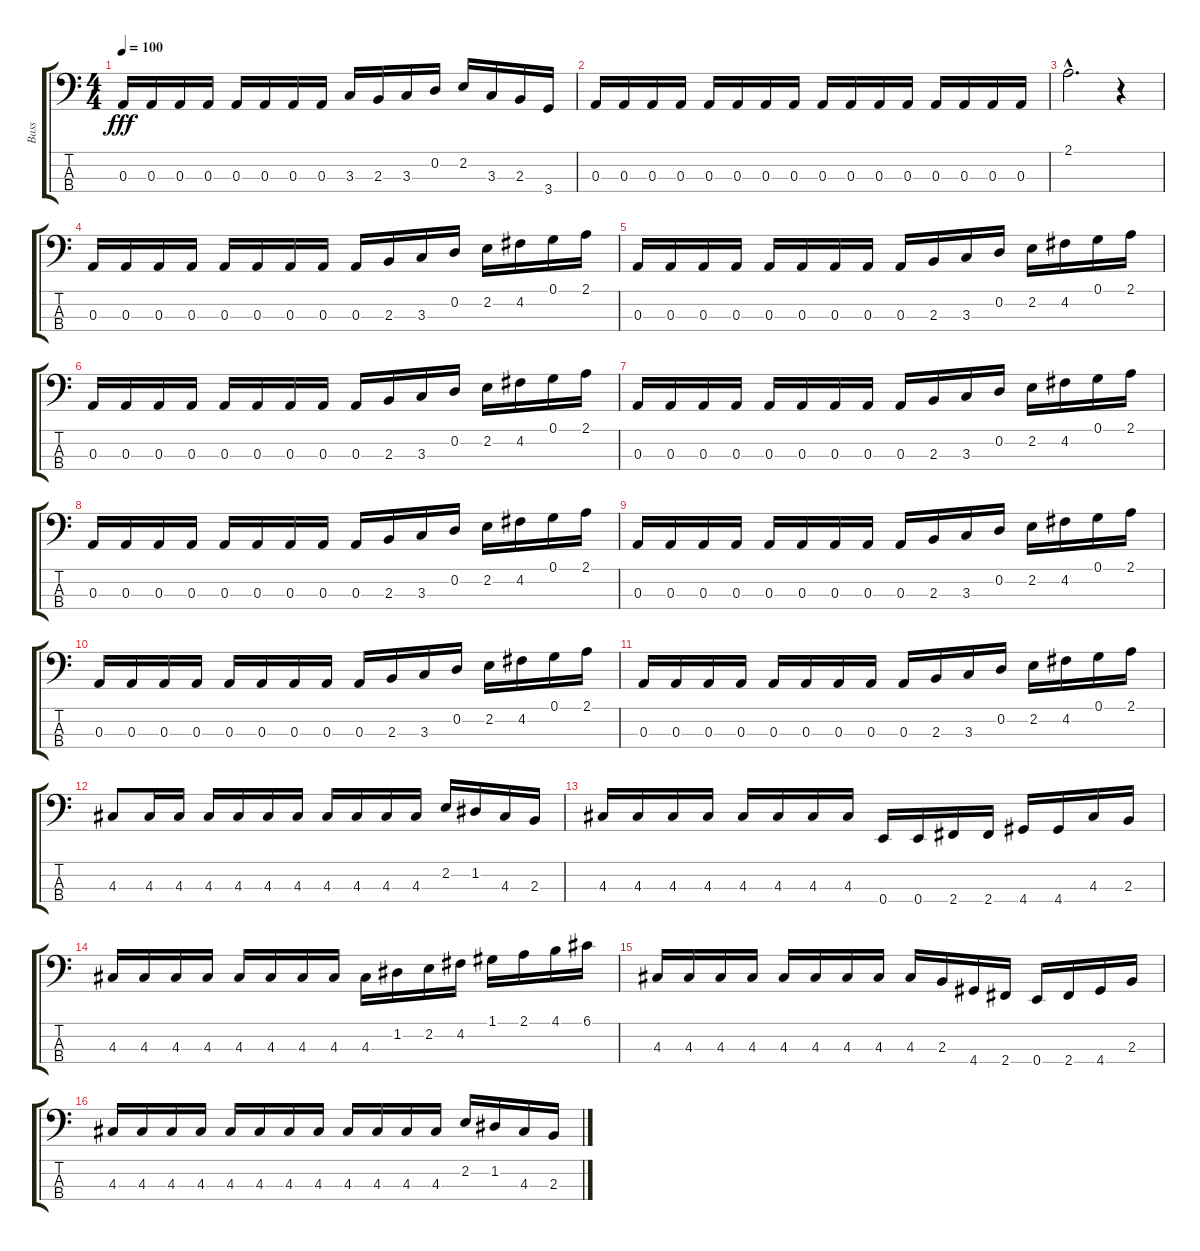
\track ("Bass" "Bass") {instrument electricbassfinger}
\staff {score tabs}
\tuning (G2 D2 A1 E1) {hide}
\ts (4 4)
\tempo 100
\clef f4
\ks c
0.3.16{dy fff} 0.3.16 0.3.16 0.3.16 0.3.16 0.3.16 0.3.16 0.3.16 3.3.16 2.3.16 3.3.16 0.2.16 2.2.16 3.3.16 2.3.16 3.4.16 |
0.3.16 0.3.16 0.3.16 0.3.16 0.3.16 0.3.16 0.3.16 0.3.16 0.3.16 0.3.16 0.3.16 0.3.16 0.3.16 0.3.16 0.3.16 0.3.16 |
2.1{hac}.2{d} r.4 |
0.3.16 0.3.16 0.3.16 0.3.16 0.3.16 0.3.16 0.3.16 0.3.16 0.3.16 2.3.16 3.3.16 0.2.16 2.2.16 4.2.16 0.1.16 2.1.16 |
0.3.16 0.3.16 0.3.16 0.3.16 0.3.16 0.3.16 0.3.16 0.3.16 0.3.16 2.3.16 3.3.16 0.2.16 2.2.16 4.2.16 0.1.16 2.1.16 |
0.3.16 0.3.16 0.3.16 0.3.16 0.3.16 0.3.16 0.3.16 0.3.16 0.3.16 2.3.16 3.3.16 0.2.16 2.2.16 4.2.16 0.1.16 2.1.16 |
0.3.16 0.3.16 0.3.16 0.3.16 0.3.16 0.3.16 0.3.16 0.3.16 0.3.16 2.3.16 3.3.16 0.2.16 2.2.16 4.2.16 0.1.16 2.1.16 |
0.3.16 0.3.16 0.3.16 0.3.16 0.3.16 0.3.16 0.3.16 0.3.16 0.3.16 2.3.16 3.3.16 0.2.16 2.2.16 4.2.16 0.1.16 2.1.16 |
0.3.16 0.3.16 0.3.16 0.3.16 0.3.16 0.3.16 0.3.16 0.3.16 0.3.16 2.3.16 3.3.16 0.2.16 2.2.16 4.2.16 0.1.16 2.1.16 |
0.3.16 0.3.16 0.3.16 0.3.16 0.3.16 0.3.16 0.3.16 0.3.16 0.3.16 2.3.16 3.3.16 0.2.16 2.2.16 4.2.16 0.1.16 2.1.16 |
0.3.16 0.3.16 0.3.16 0.3.16 0.3.16 0.3.16 0.3.16 0.3.16 0.3.16 2.3.16 3.3.16 0.2.16 2.2.16 4.2.16 0.1.16 2.1.16 |
4.3.8 4.3.16 4.3.16 4.3.16 4.3.16 4.3.16 4.3.16 4.3.16 4.3.16 4.3.16 4.3.16 2.2.16 1.2.16 4.3.16 2.3.16 |
4.3.16 4.3.16 4.3.16 4.3.16 4.3.16 4.3.16 4.3.16 4.3.16 0.4.16 0.4.16 2.4.16 2.4.16 4.4.16 4.4.16 4.3.16 2.3.16 |
4.3.16 4.3.16 4.3.16 4.3.16 4.3.16 4.3.16 4.3.16 4.3.16 4.3.16 1.2.16 2.2.16 4.2.16 1.1.16 2.1.16 4.1.16 6.1.16 |
4.3.16 4.3.16 4.3.16 4.3.16 4.3.16 4.3.16 4.3.16 4.3.16 4.3.16 2.3.16 4.4.16 2.4.16 0.4.16 2.4.16 4.4.16 2.3.16 |
4.3.16 4.3.16 4.3.16 4.3.16 4.3.16 4.3.16 4.3.16 4.3.16 4.3.16 4.3.16 4.3.16 4.3.16 2.2.16 1.2.16 4.3.16 2.3.16
